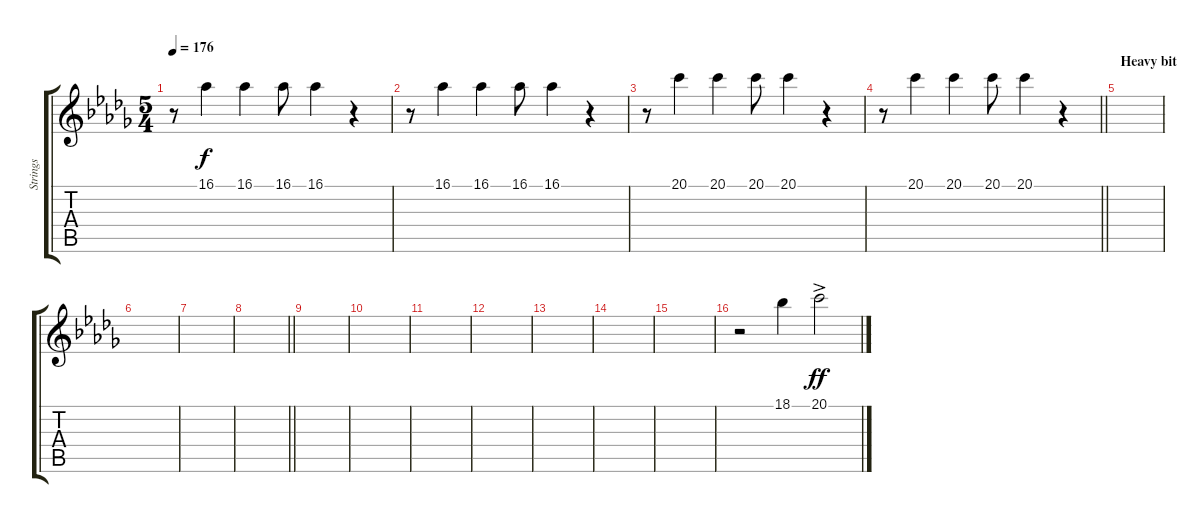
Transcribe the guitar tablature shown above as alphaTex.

\track ("Strings" "Strings") {instrument stringensemble1}
\staff {score tabs}
\tuning (E4 B3 G3 D3 A2 E2) {hide}
\ts (5 4)
\tempo 176
\clef g2
\ks db
r.8{dy f} 16.1.4 16.1.4 16.1.8 16.1.4 r.4 |
r.8 16.1.4 16.1.4 16.1.8 16.1.4 r.4 |
r.8 20.1.4 20.1.4 20.1.8 20.1.4 r.4 |
\barLineRight lightlight
r.8 20.1.4 20.1.4 20.1.8 20.1.4 r.4 |
\section ("" "Heavy bit")
|
|
|
\barLineRight lightlight
|
|
|
|
|
|
|
|
r.2 18.1.4 20.1{ac}.2{dy ff}
